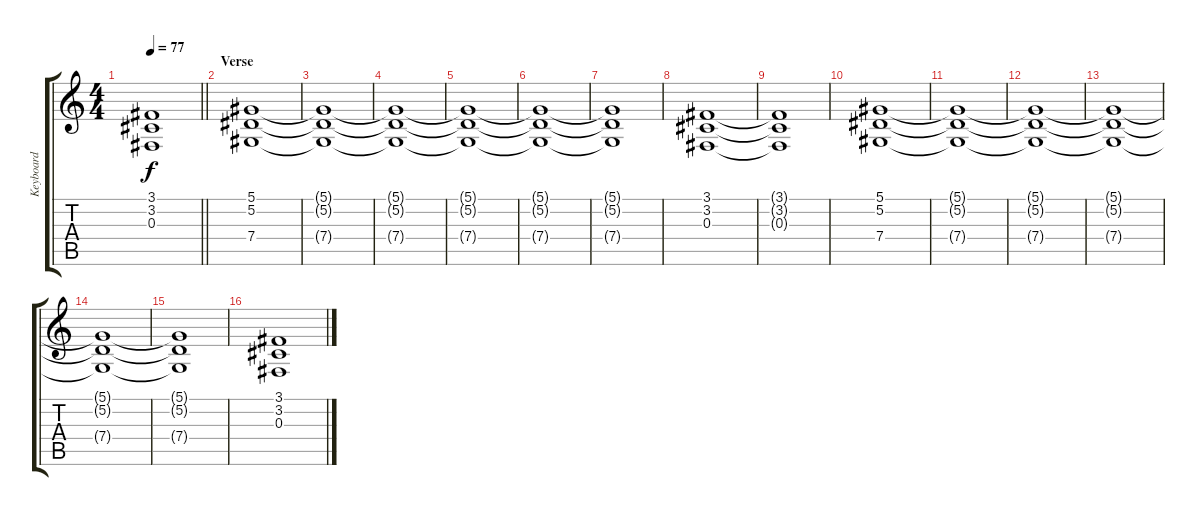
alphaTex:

\track ("Keyboard" "Keyboard") {instrument stringensemble1}
\staff {score tabs}
\tuning (Eb4 Bb3 Gb3 Db3 Ab2 Eb2) {hide}
\ts (4 4)
\tempo 77
\clef g2
\barLineRight lightlight
\ks c
(3.1{t} 3.2{t} 0.3{t}).1{dy f} |
\section ("" "Verse")
(5.1 5.2 7.4).1 |
(5.1{t} 5.2{t} 7.4{t}).1 |
(5.1{t} 5.2{t} 7.4{t}).1 |
(5.1{t} 5.2{t} 7.4{t}).1 |
(5.1{t} 5.2{t} 7.4{t}).1 |
(5.1{t} 5.2{t} 7.4{t}).1 |
(3.1 3.2 0.3).1 |
(3.1{t} 3.2{t} 0.3{t}).1 |
(5.1 5.2 7.4).1 |
(5.1{t} 5.2{t} 7.4{t}).1 |
(5.1{t} 5.2{t} 7.4{t}).1 |
(5.1{t} 5.2{t} 7.4{t}).1 |
(5.1{t} 5.2{t} 7.4{t}).1 |
(5.1{t} 5.2{t} 7.4{t}).1 |
(3.1 3.2 0.3).1
